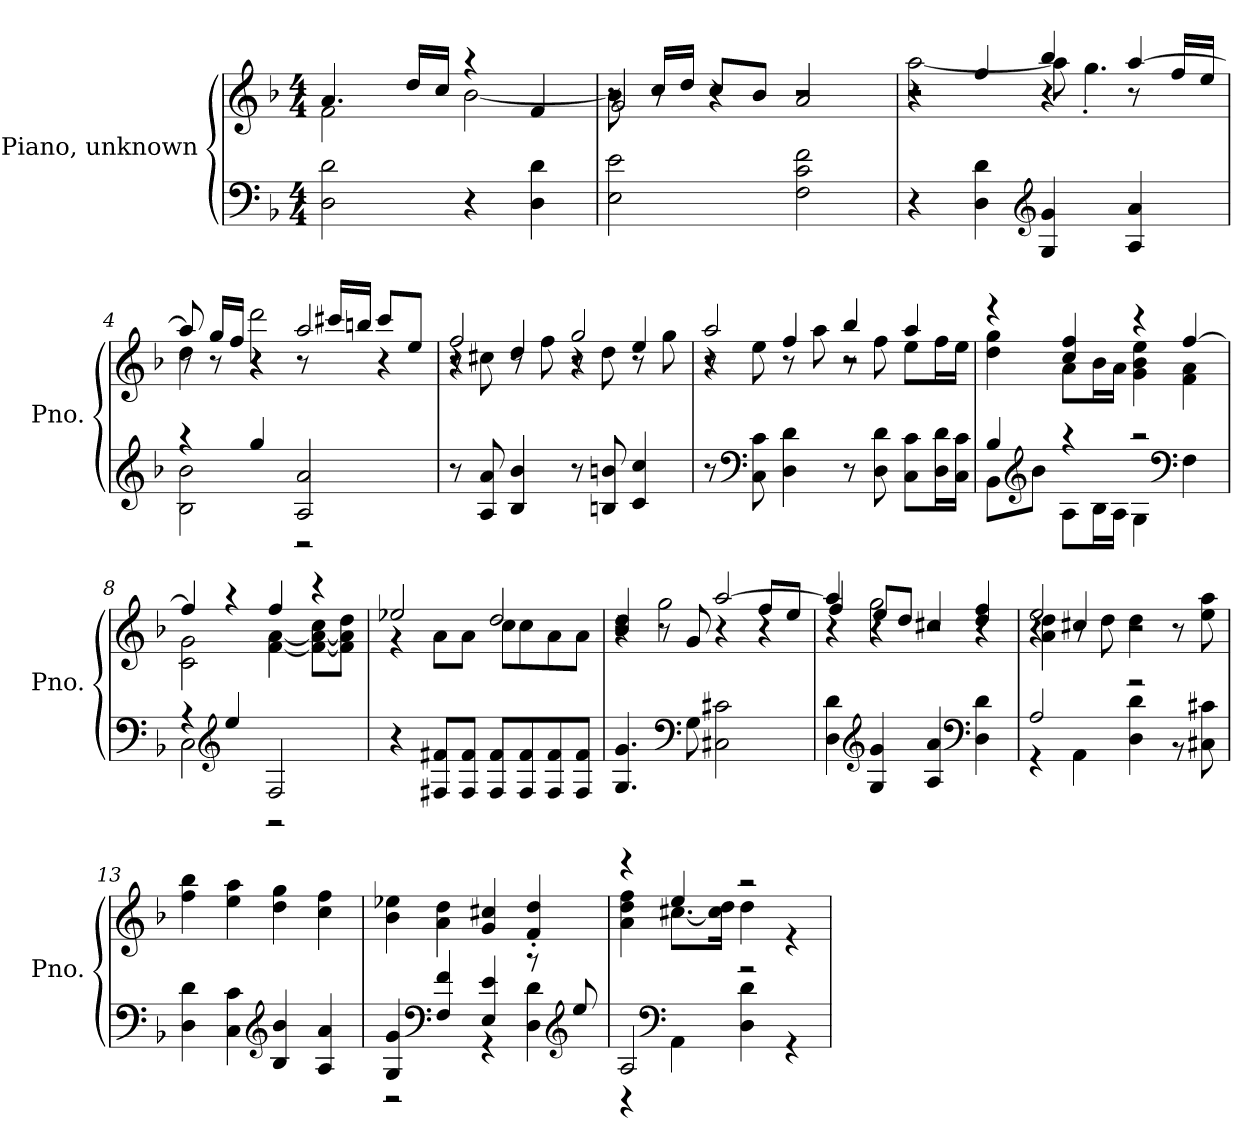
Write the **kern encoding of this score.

**kern	**kern
*part1	*part1
*staff2	*staff1
*I"Piano, unknown	*
*I'Pno.	*
*clefF4	*clefG2
*k[b-]	*k[b-]
*M4/4	*M4/4
*MM120	*MM120
=1	=1
*	*^
2D\ 2d\	4.a/	2f\
.	16dd/LL	.
.	16cc/JJ	.
4r	4r	[2b-\
4D\ 4d\	4f/	.
=2	=2	=2
*	*	*^
2E\ 2e\	8r	8b-\]	2g/
.	16cc/LL	8r	.
.	16dd/JJ	.	.
.	8cc/L	4r	.
.	8b-/J	.	.
2F\ 2c\ 2f\	2a/	2r	2r
=3	=3	=3	=3
4r	2r	[2aa\	4r
4D\ 4d\	.	.	4ff/
*clefG2	*	*	*
4G/ 4g/	4bb-/	8aa\]	4r
.	.	4.gg'\	.
4A/ 4a/	[4aa/	.	8r
.	.	.	16ff/LL
.	.	.	16ee/JJ
=4	=4	=4	=4
*^	*	*	*
4r	2B-\ 2b-\	8aa/]	4dd\	8r
.	.	8r	.	16gg/LL
.	.	.	.	16ff/JJ
4gg/	.	4r	2ddd\	4r
2A/ 2a/	2r	2aa/	.	8r
.	.	.	.	16ccc#X/LL
.	.	.	.	16bbn/JJ
.	.	.	4r	8ccc#/L
.	.	.	.	8ee/J
*v	*v	*	*	*
!!LO:LB:g=z	!!	!!
=5	=5	=5	=5
8r	2ff/	8r	4r
8A/ 8a/	.	8cc#X\	.
4B-/ 4b-/	.	8r	4dd/
.	.	8ff\	.
8r	2gg/	8r	4r
8Bn/ 8bn/	.	8dd\	.
4c/ 4cc/	.	8r	4ee/
.	.	8gg\	.
=6	=6	=6	=6
8r	2aa/	8r	4r
*clefF4	*	*	*
8C\ 8c\	.	8ee\	.
4D\ 4d\	.	8r	4ff/
.	.	8aa\	.
8r	4bb-/	8r	2r
8D\ 8d\	.	8ff\	.
8C\ 8c\L	4aa/	8ee\L	.
16D\ 16d\L	.	16ff\L	.
16C\ 16c\JJ	.	16ee\JJ	.
*	*	*v	*v
=7	=7	=7
*^	*	*
4B-/	8BB-\L	4r	4dd\ 4gg\
*clefG2	*	*	*
.	8b-\J	.	.
4r	8A\L	4cc/ 4ff/	8a\L
.	16B-\L	.	16b-\L
.	16A\JJ	.	16a\JJ
2r	4G\	4r	4g\ 4b-\ 4ee\
*clefF4	*	*	*
.	4F\	[4ff/	4f\ 4a\
!!LO:LB:g=z	!!
=8	=8	=8	=8
4r	2C\	4ff/]	2c\ 2g\
*clefG2	*	*	*
4ee/	.	4r	.
2F/	2r	4ff/	[4f\ [4a\
.	.	4r	8f\_ 8a\_ 8cc\L
.	.	.	8f\] 8a\] 8dd\J
*v	*v	*	*
=9	=9	=9
4r	2ee-X/	4r
8F#X/ 8f#X/L	.	8a\L
8F#/ 8f#/J	.	8a\J
8F#/ 8f#/L	2dd/	8cc\L
8F#/ 8f#/	.	8cc\
8F#/ 8f#/	.	8a\
8F#/ 8f#/J	.	8a\J
=10	=10	=10
*	*	*^
4.G/ 4.g/	2r	4r	4b-/ 4dd/
.	.	2gg\	8r
*clefF4	*	*	*
8G\	.	.	8g/
2C#X\ 2c#X\	[2aa/	.	4r
.	.	4r	8ff/L
.	.	.	8ee/J
=11	=11	=11	=11
4D\ 4d\	4aa/]	4r	4ff/
*clefG2	*	*	*
4G/ 4g/	4r	2gg\	8ee/L
.	.	.	8dd/J
4A/ 4a/	2r	.	4cc#X/
*clefF4	*	*	*
4D\ 4d\	.	4r	4dd/ 4ff/
!!LO:LB:g=z	!!	!!
=12	=12	=12	=12
*^	*	*	*
2A/	4r	2ee/	4a\ 4dd\	4r
.	4AA\	.	8r	4cc#X/
.	.	.	8dd\	.
2r	4D\ 4d\	2r	4dd\	2r
.	8r	.	8r	.
.	8C#X\ 8c#X\	.	8ee\ 8aa\	.
*v	*v	*	*	*
*	*v	*v	*v
=13	=13
4D\ 4d\	4ff\ 4bb-\
4C\ 4c\	4ee\ 4aa\
*clefG2	*
4B-/ 4b-/	4dd\ 4gg\
4A/ 4a/	4cc\ 4ff\
=14	=14
*^	*
4G/ 4g/	2r	4b-\ 4ee-X\
*clefF4	*	*
4F/ 4f/	.	4a\ 4dd\
4E/ 4e/	4r	4g/ 4cc#X/
8r	4D\ 4d\	4f/' 4dd/'
*clefG2	*	*
8ee/	.	.
=15	=15	=15
*	*	*^
2A/	4r	4r	4a\ 4dd\ 4ff\
*clefF4	*	*	*
.	4AA\	4ee/	[8.cc#X\L
.	.	.	16cc#\] 16dd\Jk
2r	4D\ 4d\	2r	4dd\
.	4r	.	4r
*v	*v	*	*
*	*v	*v
=	=
*-	*-
